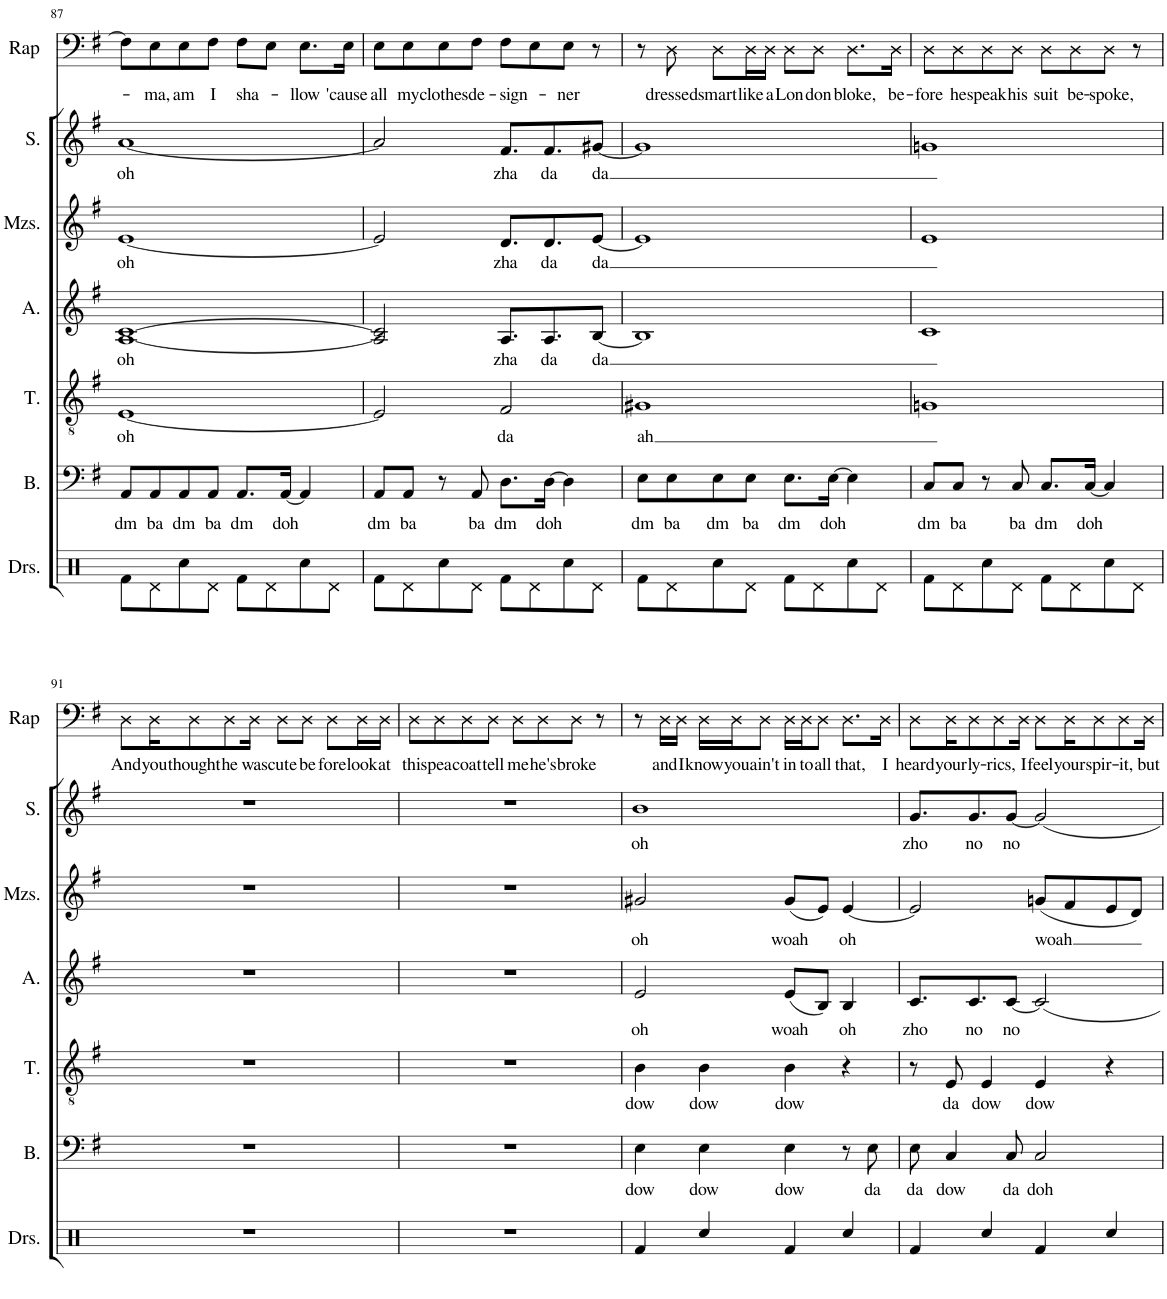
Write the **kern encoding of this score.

**kern	**text	**kern	**text	**kern	**text	**kern	**text	**kern	**text	**kern	**text
*part6	*part6	*part5	*part5	*part4	*part4	*part3	*part3	*part2	*part2	*part1	*part1
*staff6	*staff6	*staff5	*staff5	*staff4	*staff4	*staff3	*staff3	*staff2	*staff2	*staff1	*staff1
*I"Bass	*	*I"Tenor	*	*I"Alto	*	*I"Mezzo-soprano	*	*I"Soprano	*	*I"Rap	*
*I'B.	*	*I'T.	*	*I'A.	*	*I'Mzs.	*	*I'S.	*	*I'Rap	*
!!LO:PB:g=z
*clefF4	*	*clefGv2	*	*clefG2	*	*clefG2	*	*clefG2	*	*clefF4	*
*k[f#]	*	*k[f#]	*	*k[f#]	*	*k[f#]	*	*k[f#]	*	*k[f#]	*
*M4/4	*	*M4/4	*	*M4/4	*	*M4/4	*	*M4/4	*	*M4/4	*
=87	=87	=87	=87	=87	=87	=87	=87	=87	=87	=87	=87
!	!LO:LY:b	!	!LO:LY:b	!	!LO:LY:b	!	!LO:LY:b	!	!LO:LY:b	!	!
8AA/L	dm	[1E	oh	[1A [1c	oh	[1e	oh	[1a	oh	8F#\L]	.
!	!LO:LY:b	!	!	!	!	!	!	!	!	!	!LO:LY:b
8AA/	ba	.	.	.	.	.	.	.	.	8E\	-ma,
!	!LO:LY:b	!	!	!	!	!	!	!	!	!	!LO:LY:b
8AA/	dm	.	.	.	.	.	.	.	.	8E\	am
!	!LO:LY:b	!	!	!	!	!	!	!	!	!	!LO:LY:b
8AA/J	ba	.	.	.	.	.	.	.	.	8F#\J	I
!	!LO:LY:b	!	!	!	!	!	!	!	!	!	!LO:LY:b
8.AA/L	dm	.	.	.	.	.	.	.	.	8F#\L	sha-
.	.	.	.	.	.	.	.	.	.	8E\J	.
!	!LO:LY:b	!	!	!	!	!	!	!	!	!	!
[16AA/Jk	doh	.	.	.	.	.	.	.	.	.	.
!	!	!	!	!	!	!	!	!	!	!	!LO:LY:b
4AA/]	.	.	.	.	.	.	.	.	.	8.E\L	-llow
!	!	!	!	!	!	!	!	!	!	!	!LO:LY:b
.	.	.	.	.	.	.	.	.	.	16E\Jk	'cause
=88	=88	=88	=88	=88	=88	=88	=88	=88	=88	=88	=88
!	!LO:LY:b	!	!	!	!	!	!	!	!	!	!LO:LY:b
8AA/L	dm	2E/]	.	2A/] 2c/]	.	2e/]	.	2a/]	.	8E\L	all
!	!LO:LY:b	!	!	!	!	!	!	!	!	!	!LO:LY:b
8AA/J	ba	.	.	.	.	.	.	.	.	8E\	my
!	!	!	!	!	!	!	!	!	!	!	!LO:LY:b
8r	.	.	.	.	.	.	.	.	.	8E\	clothes
!	!LO:LY:b	!	!	!	!	!	!	!	!	!	!LO:LY:b
8AA/	ba	.	.	.	.	.	.	.	.	8F#\J	de-
!	!LO:LY:b	!	!LO:LY:b	!	!LO:LY:b	!	!LO:LY:b	!	!LO:LY:b	!	!LO:LY:b
8.D\L	dm	2F#/	da	8.A/L	zha	8.d/L	zha	8.f#/L	zha	8F#\L	-sign-
.	.	.	.	.	.	.	.	.	.	8E\	.
!	!LO:LY:b	!	!	!	!LO:LY:b	!	!LO:LY:b	!	!LO:LY:b	!	!
[16D\Jk	doh	.	.	8.A/	da	8.d/	da	8.f#/	da	.	.
!	!	!	!	!	!	!	!	!	!	!	!LO:LY:b
4D\]	.	.	.	.	.	.	.	.	.	8E\J	-ner
!	!	!	!	!	!LO:LY:b	!	!LO:LY:b	!	!LO:LY:b	!	!
.	.	.	.	[8B/J	da	[8e/J	da	[8g#X/J	da	8r	.
=89	=89	=89	=89	=89	=89	=89	=89	=89	=89	=89	=89
!	!LO:LY:b	!	!LO:LY:b	!	!	!	!	!	!	!	!
8E\L	dm	1G#X	ah	1B]	.	1e]	.	1g#]	.	8r	.
!	!LO:LY:b	!	!	!	!	!	!	!	!	!	!LO:LY:b
8E\	ba	.	.	.	.	.	.	.	.	8D\	dressed
!	!LO:LY:b	!	!	!	!	!	!	!	!	!	!LO:LY:b
8E\	dm	.	.	.	.	.	.	.	.	8D\L	smart
!	!LO:LY:b	!	!	!	!	!	!	!	!	!	!LO:LY:b
8E\J	ba	.	.	.	.	.	.	.	.	16D\L	like
!	!	!	!	!	!	!	!	!	!	!	!LO:LY:b
.	.	.	.	.	.	.	.	.	.	16D\JJ	a
!	!LO:LY:b	!	!	!	!	!	!	!	!	!	!LO:LY:b
8.E\L	dm	.	.	.	.	.	.	.	.	8D\L	Lon-
!	!	!	!	!	!	!	!	!	!	!	!LO:LY:b
.	.	.	.	.	.	.	.	.	.	8D\J	-don
!	!LO:LY:b	!	!	!	!	!	!	!	!	!	!
[16E\Jk	doh	.	.	.	.	.	.	.	.	.	.
!	!	!	!	!	!	!	!	!	!	!	!LO:LY:b
4E\]	.	.	.	.	.	.	.	.	.	8.D\L	bloke,
!	!	!	!	!	!	!	!	!	!	!	!LO:LY:b
.	.	.	.	.	.	.	.	.	.	16D\Jk	be-
=90	=90	=90	=90	=90	=90	=90	=90	=90	=90	=90	=90
!	!LO:LY:b	!	!	!	!	!	!	!	!	!	!LO:LY:b
8C/L	dm	1Gn	.	1c	.	1e	.	1gn	.	8D\L	-fore
!	!LO:LY:b	!	!	!	!	!	!	!	!	!	!LO:LY:b
8C/J	ba	.	.	.	.	.	.	.	.	8D\	he
!	!	!	!	!	!	!	!	!	!	!	!LO:LY:b
8r	.	.	.	.	.	.	.	.	.	8D\	speak
!	!LO:LY:b	!	!	!	!	!	!	!	!	!	!LO:LY:b
8C/	ba	.	.	.	.	.	.	.	.	8D\J	his
!	!LO:LY:b	!	!	!	!	!	!	!	!	!	!LO:LY:b
8.C/L	dm	.	.	.	.	.	.	.	.	8D\L	suit
!	!	!	!	!	!	!	!	!	!	!	!LO:LY:b
.	.	.	.	.	.	.	.	.	.	8D\	be-
!	!LO:LY:b	!	!	!	!	!	!	!	!	!	!
[16C/Jk	doh	.	.	.	.	.	.	.	.	.	.
!	!	!	!	!	!	!	!	!	!	!	!LO:LY:b
4C/]	.	.	.	.	.	.	.	.	.	8D\J	-spoke,
.	.	.	.	.	.	.	.	.	.	8r	.
!!LO:LB:g=z
=91	=91	=91	=91	=91	=91	=91	=91	=91	=91	=91	=91
!	!	!	!	!	!	!	!	!	!	!	!LO:LY:b
1r	.	1r	.	1r	.	1r	.	1r	.	8D\L	And
!	!	!	!	!	!	!	!	!	!	!	!LO:LY:b
.	.	.	.	.	.	.	.	.	.	16D\K	you
!	!	!	!	!	!	!	!	!	!	!	!LO:LY:b
.	.	.	.	.	.	.	.	.	.	8D\	thought
!	!	!	!	!	!	!	!	!	!	!	!LO:LY:b
.	.	.	.	.	.	.	.	.	.	8D\	he
!	!	!	!	!	!	!	!	!	!	!	!LO:LY:b
.	.	.	.	.	.	.	.	.	.	16D\Jk	was
!	!	!	!	!	!	!	!	!	!	!	!LO:LY:b
.	.	.	.	.	.	.	.	.	.	8D\L	cute
!	!	!	!	!	!	!	!	!	!	!	!LO:LY:b
.	.	.	.	.	.	.	.	.	.	8D\J	be-
!	!	!	!	!	!	!	!	!	!	!	!LO:LY:b
.	.	.	.	.	.	.	.	.	.	8D\L	-fore
!	!	!	!	!	!	!	!	!	!	!	!LO:LY:b
.	.	.	.	.	.	.	.	.	.	16D\L	look
!	!	!	!	!	!	!	!	!	!	!	!LO:LY:b
.	.	.	.	.	.	.	.	.	.	16D\JJ	at
=92	=92	=92	=92	=92	=92	=92	=92	=92	=92	=92	=92
!	!	!	!	!	!	!	!	!	!	!	!LO:LY:b
1r	.	1r	.	1r	.	1r	.	1r	.	8D\L	this
!	!	!	!	!	!	!	!	!	!	!	!LO:LY:b
.	.	.	.	.	.	.	.	.	.	8D\	pea-
!	!	!	!	!	!	!	!	!	!	!	!LO:LY:b
.	.	.	.	.	.	.	.	.	.	8D\	-coat
!	!	!	!	!	!	!	!	!	!	!	!LO:LY:b
.	.	.	.	.	.	.	.	.	.	8D\J	tell
!	!	!	!	!	!	!	!	!	!	!	!LO:LY:b
.	.	.	.	.	.	.	.	.	.	8D\L	me
!	!	!	!	!	!	!	!	!	!	!	!LO:LY:b
.	.	.	.	.	.	.	.	.	.	8D\	he's
!	!	!	!	!	!	!	!	!	!	!	!LO:LY:b
.	.	.	.	.	.	.	.	.	.	8D\J	broke
.	.	.	.	.	.	.	.	.	.	8r	.
=93	=93	=93	=93	=93	=93	=93	=93	=93	=93	=93	=93
!	!LO:LY:b	!	!LO:LY:b	!	!LO:LY:b	!	!LO:LY:b	!	!LO:LY:b	!	!
4E\	dow	4B\	dow	2e/	oh	2g#X/	oh	1b	oh	8r	.
!	!	!	!	!	!	!	!	!	!	!	!LO:LY:b
.	.	.	.	.	.	.	.	.	.	16D\LL	and
!	!	!	!	!	!	!	!	!	!	!	!LO:LY:b
.	.	.	.	.	.	.	.	.	.	16D\JJ	I
!	!LO:LY:b	!	!LO:LY:b	!	!	!	!	!	!	!	!LO:LY:b
4E\	dow	4B\	dow	.	.	.	.	.	.	16D\LL	know
!	!	!	!	!	!	!	!	!	!	!	!LO:LY:b
.	.	.	.	.	.	.	.	.	.	16D\J	you
!	!	!	!	!	!	!	!	!	!	!	!LO:LY:b
.	.	.	.	.	.	.	.	.	.	8D\J	ain't
!	!LO:LY:b	!	!LO:LY:b	!	!LO:LY:b	!	!LO:LY:b	!	!	!	!LO:LY:b
4E\	dow	4B\	dow	(8e/L	woah	(8g#/L	woah	.	.	16D\LL	in-
!	!	!	!	!	!	!	!	!	!	!	!LO:LY:b
.	.	.	.	.	.	.	.	.	.	16D\J	-to
!	!	!	!	!	!	!	!	!	!	!	!LO:LY:b
.	.	.	.	8B/J)	.	8e/J)	.	.	.	8D\J	all
!	!	!	!	!	!LO:LY:b	!	!LO:LY:b	!	!	!	!LO:LY:b
8r	.	4r	.	4B/	oh	[4e/	oh	.	.	8.D\L	that,
!	!LO:LY:b	!	!	!	!	!	!	!	!	!	!
8E\	da	.	.	.	.	.	.	.	.	.	.
!	!	!	!	!	!	!	!	!	!	!	!LO:LY:b
.	.	.	.	.	.	.	.	.	.	16D\Jk	I
=94	=94	=94	=94	=94	=94	=94	=94	=94	=94	=94	=94
!	!LO:LY:b	!	!	!	!LO:LY:b	!	!	!	!LO:LY:b	!	!LO:LY:b
8E\	da	8r	.	8.c/L	zho	2e/]	.	8.g/L	zho	8D\L	heard
!	!LO:LY:b	!	!LO:LY:b	!	!	!	!	!	!	!	!LO:LY:b
4C/	dow	8E/	da	.	.	.	.	.	.	16D\K	your
!	!	!	!	!	!LO:LY:b	!	!	!	!LO:LY:b	!	!LO:LY:b
.	.	.	.	8.c/	no	.	.	8.g/	no	8D\	ly-
!	!	!	!LO:LY:b	!	!	!	!	!	!	!	!
.	.	4E/	dow	.	.	.	.	.	.	.	.
!	!	!	!	!	!	!	!	!	!	!	!LO:LY:b
.	.	.	.	.	.	.	.	.	.	8D\	-rics,
!	!LO:LY:b	!	!	!	!LO:LY:b	!	!	!	!LO:LY:b	!	!
8C/	da	.	.	[8c/J	no	.	.	[8g/J	no	.	.
!	!	!	!	!	!	!	!	!	!	!	!LO:LY:b
.	.	.	.	.	.	.	.	.	.	16D\Jk	I
!	!LO:LY:b	!	!LO:LY:b	!	!	!	!LO:LY:b	!	!	!	!LO:LY:b
2C/	doh	4E/	dow	2c/]	.	(8gn/L	woah	2g/]	.	8D\L	feel
!	!	!	!	!	!	!	!	!	!	!	!LO:LY:b
.	.	.	.	.	.	8f#/	.	.	.	16D\K	your
!	!	!	!	!	!	!	!	!	!	!	!LO:LY:b
.	.	.	.	.	.	.	.	.	.	8D\	spir-
.	.	4r	.	.	.	8e/	.	.	.	.	.
!	!	!	!	!	!	!	!	!	!	!	!LO:LY:b
.	.	.	.	.	.	.	.	.	.	8D\	-it,
.	.	.	.	.	.	8d/J)	.	.	.	.	.
!	!	!	!	!	!	!	!	!	!	!	!LO:LY:b
.	.	.	.	.	.	.	.	.	.	16D\Jk	but
=	=	=	=	=	=	=	=	=	=	=	=
*-	*-	*-	*-	*-	*-	*-	*-	*-	*-	*-	*-
